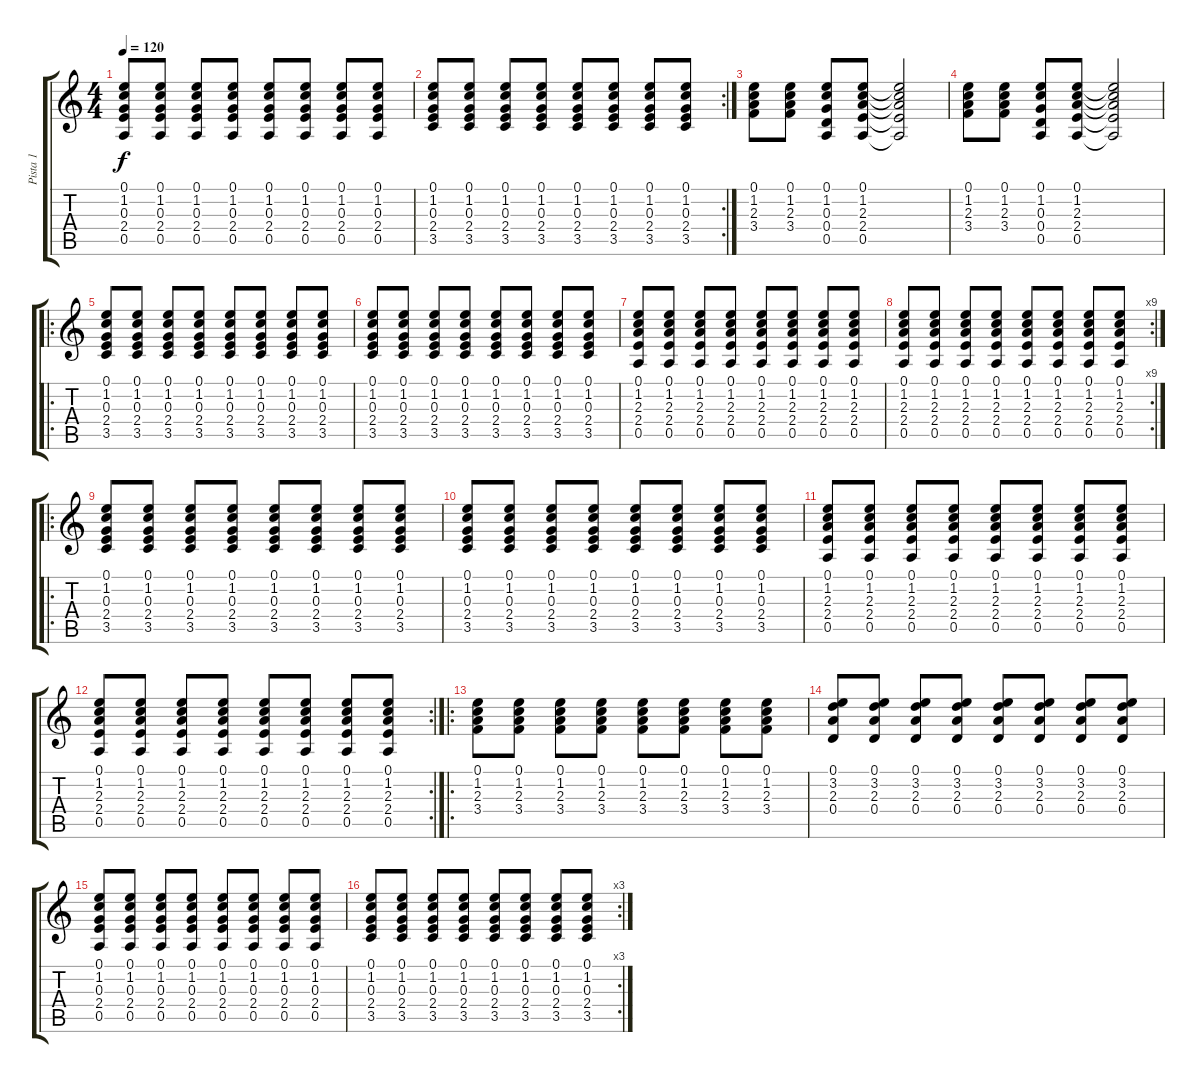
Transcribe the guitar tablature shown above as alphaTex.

\track ("Pista 1" "Pista 1") {instrument acousticguitarsteel}
\staff {score tabs}
\tuning (E4 B3 G3 D3 A2 E2) {hide}
\ts (4 4)
\tempo 120
\clef g2
\ks c
(0.1 1.2 0.3 2.4 0.5).8{dy f} (0.1 1.2 0.3 2.4 0.5).8 (0.1 1.2 0.3 2.4 0.5).8 (0.1 1.2 0.3 2.4 0.5).8 (0.1 1.2 0.3 2.4 0.5).8 (0.1 1.2 0.3 2.4 0.5).8 (0.1 1.2 0.3 2.4 0.5).8 (0.1 1.2 0.3 2.4 0.5).8 |
\rc 2
(0.1 1.2 0.3 2.4 3.5).8 (0.1 1.2 0.3 2.4 3.5).8 (0.1 1.2 0.3 2.4 3.5).8 (0.1 1.2 0.3 2.4 3.5).8 (0.1 1.2 0.3 2.4 3.5).8 (0.1 1.2 0.3 2.4 3.5).8 (0.1 1.2 0.3 2.4 3.5).8 (0.1 1.2 0.3 2.4 3.5).8 |
(0.1 1.2 2.3 3.4).8 (0.1 1.2 2.3 3.4).8 (0.1 1.2 0.3 0.4 0.5).8 (0.1 1.2 2.3 2.4 0.5).8 (0.1{t} 1.2{t} 2.3{t} 2.4{t} 0.5{t}).2 |
(0.1 1.2 2.3 3.4).8 (0.1 1.2 2.3 3.4).8 (0.1 1.2 0.3 0.4 0.5).8 (0.1 1.2 2.3 2.4 0.5).8 (0.1{t} 1.2{t} 2.3{t} 2.4{t} 0.5{t}).2 |
\ro
(0.1 1.2 0.3 2.4 3.5).8 (0.1 1.2 0.3 2.4 3.5).8 (0.1 1.2 0.3 2.4 3.5).8 (0.1 1.2 0.3 2.4 3.5).8 (0.1 1.2 0.3 2.4 3.5).8 (0.1 1.2 0.3 2.4 3.5).8 (0.1 1.2 0.3 2.4 3.5).8 (0.1 1.2 0.3 2.4 3.5).8 |
(0.1 1.2 0.3 2.4 3.5).8 (0.1 1.2 0.3 2.4 3.5).8 (0.1 1.2 0.3 2.4 3.5).8 (0.1 1.2 0.3 2.4 3.5).8 (0.1 1.2 0.3 2.4 3.5).8 (0.1 1.2 0.3 2.4 3.5).8 (0.1 1.2 0.3 2.4 3.5).8 (0.1 1.2 0.3 2.4 3.5).8 |
(0.1 1.2 2.3 2.4 0.5).8 (0.1 1.2 2.3 2.4 0.5).8 (0.1 1.2 2.3 2.4 0.5).8 (0.1 1.2 2.3 2.4 0.5).8 (0.1 1.2 2.3 2.4 0.5).8 (0.1 1.2 2.3 2.4 0.5).8 (0.1 1.2 2.3 2.4 0.5).8 (0.1 1.2 2.3 2.4 0.5).8 |
\rc 9
(0.1 1.2 2.3 2.4 0.5).8 (0.1 1.2 2.3 2.4 0.5).8 (0.1 1.2 2.3 2.4 0.5).8 (0.1 1.2 2.3 2.4 0.5).8 (0.1 1.2 2.3 2.4 0.5).8 (0.1 1.2 2.3 2.4 0.5).8 (0.1 1.2 2.3 2.4 0.5).8 (0.1 1.2 2.3 2.4 0.5).8 |
\ro
(0.1 1.2 0.3 2.4 3.5).8 (0.1 1.2 0.3 2.4 3.5).8 (0.1 1.2 0.3 2.4 3.5).8 (0.1 1.2 0.3 2.4 3.5).8 (0.1 1.2 0.3 2.4 3.5).8 (0.1 1.2 0.3 2.4 3.5).8 (0.1 1.2 0.3 2.4 3.5).8 (0.1 1.2 0.3 2.4 3.5).8 |
(0.1 1.2 0.3 2.4 3.5).8 (0.1 1.2 0.3 2.4 3.5).8 (0.1 1.2 0.3 2.4 3.5).8 (0.1 1.2 0.3 2.4 3.5).8 (0.1 1.2 0.3 2.4 3.5).8 (0.1 1.2 0.3 2.4 3.5).8 (0.1 1.2 0.3 2.4 3.5).8 (0.1 1.2 0.3 2.4 3.5).8 |
(0.1 1.2 2.3 2.4 0.5).8 (0.1 1.2 2.3 2.4 0.5).8 (0.1 1.2 2.3 2.4 0.5).8 (0.1 1.2 2.3 2.4 0.5).8 (0.1 1.2 2.3 2.4 0.5).8 (0.1 1.2 2.3 2.4 0.5).8 (0.1 1.2 2.3 2.4 0.5).8 (0.1 1.2 2.3 2.4 0.5).8 |
\rc 2
(0.1 1.2 2.3 2.4 0.5).8 (0.1 1.2 2.3 2.4 0.5).8 (0.1 1.2 2.3 2.4 0.5).8 (0.1 1.2 2.3 2.4 0.5).8 (0.1 1.2 2.3 2.4 0.5).8 (0.1 1.2 2.3 2.4 0.5).8 (0.1 1.2 2.3 2.4 0.5).8 (0.1 1.2 2.3 2.4 0.5).8 |
\ro
(0.1 1.2 2.3 3.4).8 (0.1 1.2 2.3 3.4).8 (0.1 1.2 2.3 3.4).8 (0.1 1.2 2.3 3.4).8 (0.1 1.2 2.3 3.4).8 (0.1 1.2 2.3 3.4).8 (0.1 1.2 2.3 3.4).8 (0.1 1.2 2.3 3.4).8 |
(0.1 3.2 2.3 0.4).8 (0.1 3.2 2.3 0.4).8 (0.1 3.2 2.3 0.4).8 (0.1 3.2 2.3 0.4).8 (0.1 3.2 2.3 0.4).8 (0.1 3.2 2.3 0.4).8 (0.1 3.2 2.3 0.4).8 (0.1 3.2 2.3 0.4).8 |
(0.1 1.2 0.3 2.4 0.5).8 (0.1 1.2 0.3 2.4 0.5).8 (0.1 1.2 0.3 2.4 0.5).8 (0.1 1.2 0.3 2.4 0.5).8 (0.1 1.2 0.3 2.4 0.5).8 (0.1 1.2 0.3 2.4 0.5).8 (0.1 1.2 0.3 2.4 0.5).8 (0.1 1.2 0.3 2.4 0.5).8 |
\rc 3
(0.1 1.2 0.3 2.4 3.5).8 (0.1 1.2 0.3 2.4 3.5).8 (0.1 1.2 0.3 2.4 3.5).8 (0.1 1.2 0.3 2.4 3.5).8 (0.1 1.2 0.3 2.4 3.5).8 (0.1 1.2 0.3 2.4 3.5).8 (0.1 1.2 0.3 2.4 3.5).8 (0.1 1.2 0.3 2.4 3.5).8
